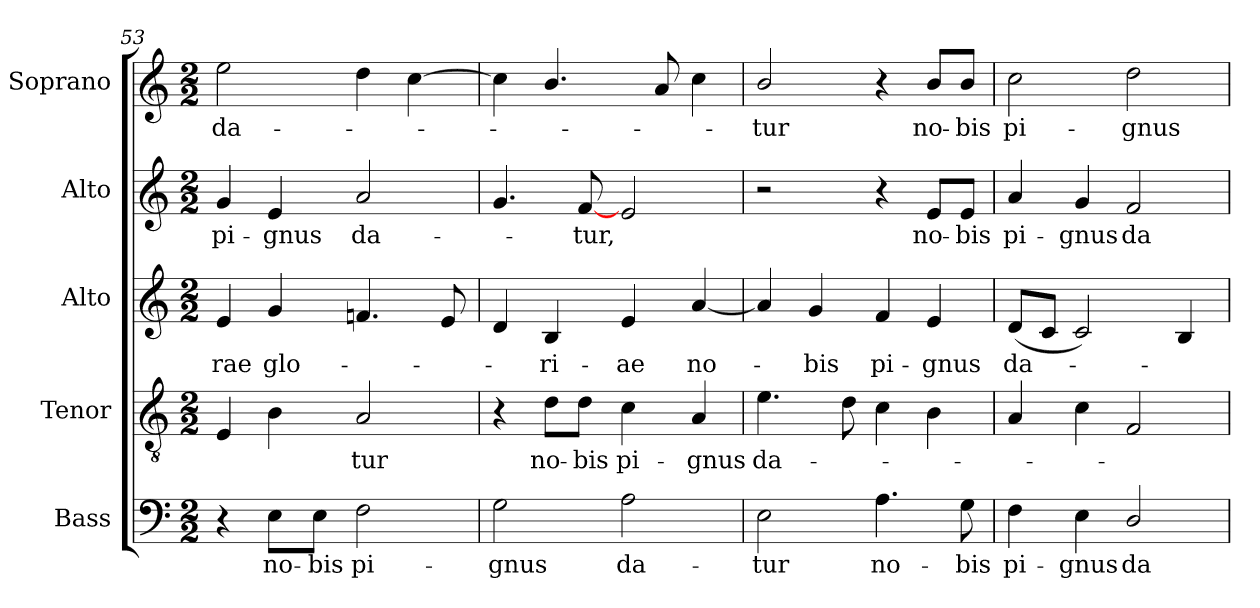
**kern	**text	**kern	**text	**kern	**text	**kern	**text	**kern	**text
*part5	*part5	*part4	*part4	*part3	*part3	*part2	*part2	*part1	*part1
*staff5	*staff5	*staff4	*staff4	*staff3	*staff3	*staff2	*staff2	*staff1	*staff1
*I"Bass	*	*I"Tenor	*	*I"Alto	*	*I"Alto	*	*I"Soprano	*
*I'B.	*	*I'T.	*	*I'A.	*	*I'A.	*	*I'S.	*
*clefF4	*	*clefGv2	*	*clefG2	*	*clefG2	*	*clefG2	*
*	*	*ITrd7c12	*	*	*	*	*	*	*
*k[]	*	*k[]	*	*k[]	*	*k[]	*	*k[]	*
*C:	*	*C:	*	*C:	*	*C:	*	*C:	*
*M2/2	*	*M2/2	*	*M2/2	*	*M2/2	*	*M2/2	*
=53	=53	=53	=53	=53	=53	=53	=53	=53	=53
!	!	!	!	!	!LO:LY:b:color=#000000	!	!	!	!
!	!	!	!	!	!	!	!LO:LY:b:color=#000000	!	!
!	!	!	!	!	!	!	!	!	!LO:LY:b:color=#000000
4r	.	4EEi/	.	4ei/	-rae	4gi/	pi-	2eei\	da-
!	!LO:LY:b:color=#000000	!	!	!	!	!	!	!	!
!	!	!	!	!	!LO:LY:b:color=#000000	!	!	!	!
!	!	!	!	!	!	!	!LO:LY:b:color=#000000	!	!
8Ei\L	no-	4BBi\	.	4gi/	glo-	4ei/	-gnus	.	.
!	!LO:LY:b:color=#000000	!	!	!	!	!	!	!	!
8Ei\J	-bis	.	.	.	.	.	.	.	.
!	!LO:LY:b:color=#000000	!	!	!	!	!	!	!	!
!	!	!	!LO:LY:b:color=#000000	!	!	!	!	!	!
!	!	!	!	!	!	!	!LO:LY:b:color=#000000	!	!
2Fi\	pi-	2AAi/	-tur	4.fni/	.	2ai/	da-	4ddi\	.
.	.	.	.	.	.	.	.	[4cci\	.
.	.	.	.	8ei/	.	.	.	.	.
=54	=54	=54	=54	=54	=54	=54	=54	=54	=54
!	!LO:LY:b:color=#000000	!	!	!	!	!	!	!	!
2Gi\	-gnus	4r	.	4di/	.	4.gi/	.	4cci\]	.
!	!	!	!LO:LY:b:color=#000000	!	!	!	!	!	!
!	!	!	!	!	!LO:LY:b:color=#000000	!	!	!	!
.	.	8Di\L	no-	4Bi/	-ri-	.	.	4.bi/	.
!	!	!	!LO:LY:b:color=#000000	!	!	!	!	!	!
!	!	!	!	!	!	!	!LO:LY:b:color=#000000	!	!
.	.	8Di\J	-bis	.	.	[8fi/	-tur,	.	.
!	!LO:LY:b:color=#000000	!	!	!	!	!	!	!	!
!	!	!	!LO:LY:b:color=#000000	!	!	!	!	!	!
!	!	!	!	!	!LO:LY:b:color=#000000	!	!	!	!
2Ai\	da-	4Ci\	pi-	4ei/	-ae	2ei/	.	.	.
.	.	.	.	.	.	.	.	8ai/	.
!	!	!	!LO:LY:b:color=#000000	!	!	!	!	!	!
!	!	!	!	!	!LO:LY:b:color=#000000	!	!	!	!
.	.	4AAi/	-gnus	[4ai/	no-	.	.	4cci\	.
=55	=55	=55	=55	=55	=55	=55	=55	=55	=55
!	!LO:LY:b:color=#000000	!	!	!	!	!	!	!	!
!	!	!	!LO:LY:b:color=#000000	!	!	!	!	!	!
!	!	!	!	!	!	!	!	!	!LO:LY:b:color=#000000
2Ei\	-tur	4.Ei\	da-	4ai/]	.	2r	.	2bi/	-tur
!	!	!	!	!	!LO:LY:b:color=#000000	!	!	!	!
.	.	.	.	4gi/	-bis	.	.	.	.
.	.	8Di\	.	.	.	.	.	.	.
!	!LO:LY:b:color=#000000	!	!	!	!	!	!	!	!
!	!	!	!	!	!LO:LY:b:color=#000000	!	!	!	!
4.Ai\	no-	4Ci\	.	4fi/	pi-	4r	.	4r	.
!	!	!	!	!	!LO:LY:b:color=#000000	!	!	!	!
!	!	!	!	!	!	!	!LO:LY:b:color=#000000	!	!
!	!	!	!	!	!	!	!	!	!LO:LY:b:color=#000000
.	.	4BBi\	.	4ei/	-gnus	8ei/L	no-	8bi/L	no-
!	!LO:LY:b:color=#000000	!	!	!	!	!	!	!	!
!	!	!	!	!	!	!	!LO:LY:b:color=#000000	!	!
!	!	!	!	!	!	!	!	!	!LO:LY:b:color=#000000
8Gi\	-bis	.	.	.	.	8ei/J	-bis	8bi/J	-bis
!!LO:LB:g=z
=56	=56	=56	=56	=56	=56	=56	=56	=56	=56
!	!LO:LY:b:color=#000000	!	!	!	!	!	!	!	!
!	!	!	!	!	!LO:LY:b:color=#000000	!	!	!	!
!	!	!	!	!	!	!	!LO:LY:b:color=#000000	!	!
!	!	!	!	!	!	!	!	!	!LO:LY:b:color=#000000
4Fi\	pi-	4AAi/	.	(8di/L	da-	4ai/	pi-	2cci\	pi-
.	.	.	.	8ci/J	.	.	.	.	.
!	!LO:LY:b:color=#000000	!	!	!	!	!	!	!	!
!	!	!	!	!	!	!	!LO:LY:b:color=#000000	!	!
4Ei\	-gnus	4Ci\	.	2ci/)	.	4gi/	-gnus	.	.
!	!LO:LY:b:color=#000000	!	!	!	!	!	!	!	!
!	!	!	!	!	!	!	!LO:LY:b:color=#000000	!	!
!	!	!	!	!	!	!	!	!	!LO:LY:b:color=#000000
2Di/	da-	2FFi/	.	.	.	2fi/	da-	2ddi\	-gnus
.	.	.	.	4Bi/	.	.	.	.	.
=	=	=	=	=	=	=	=	=	=
*-	*-	*-	*-	*-	*-	*-	*-	*-	*-
